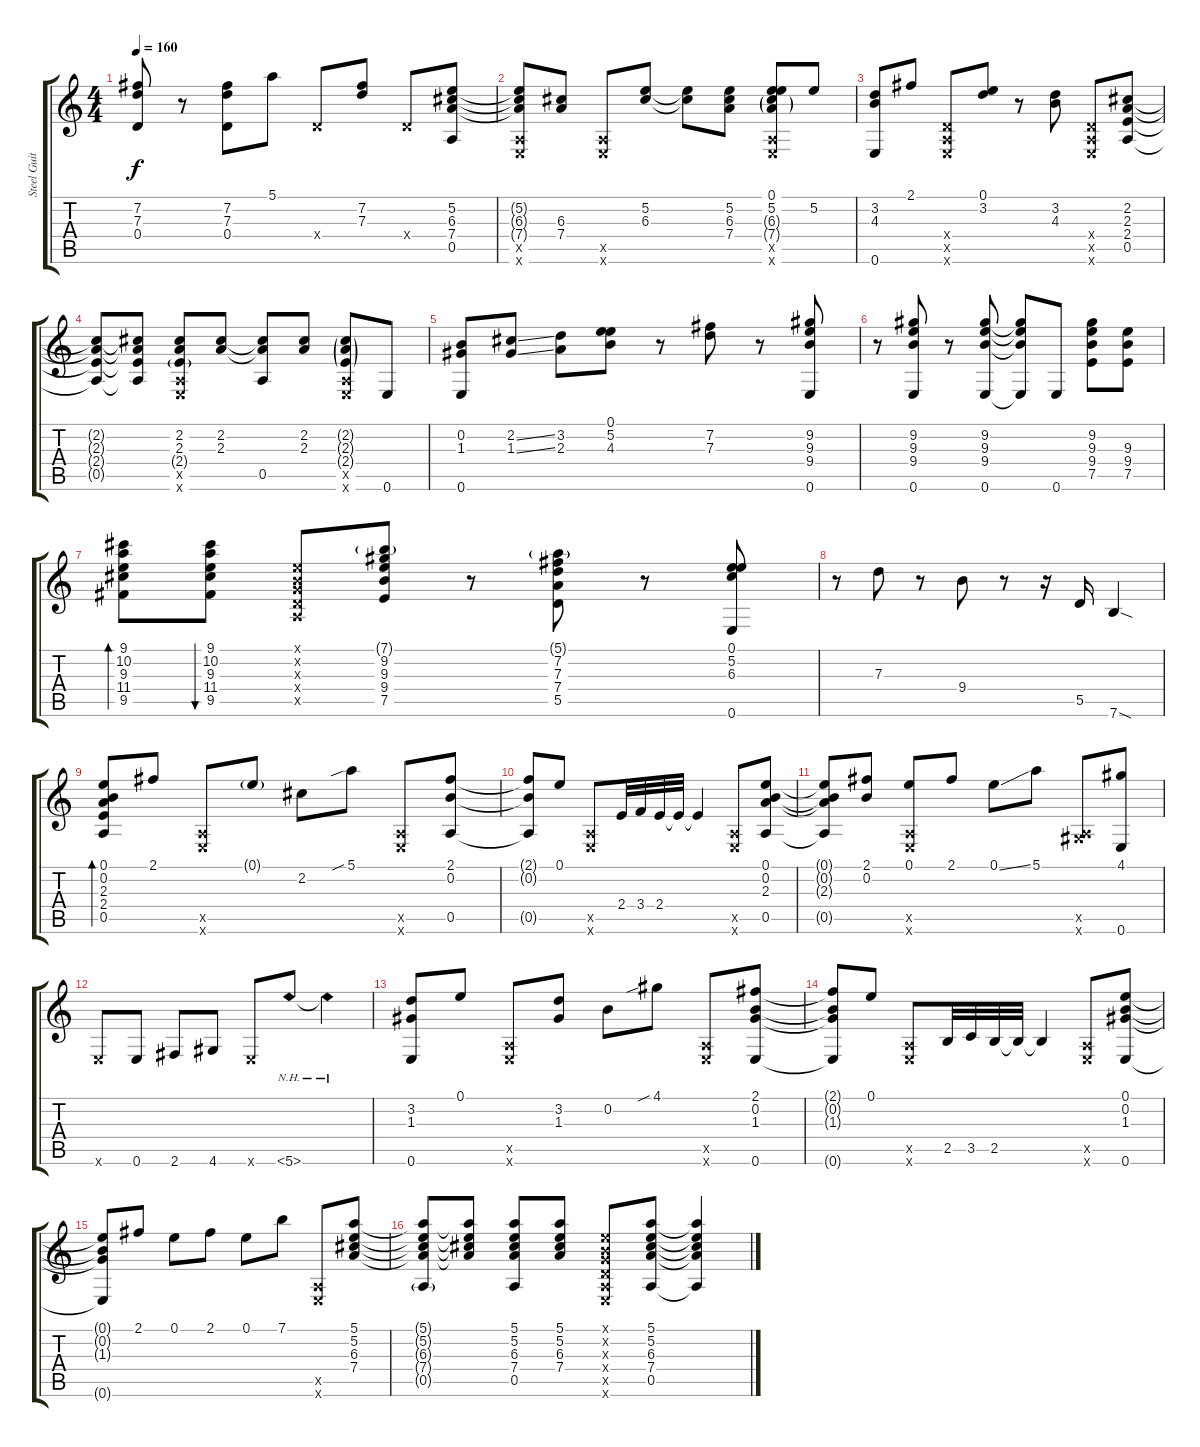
\track ("Steel Guitar" "Steel Guit") {instrument acousticguitarsteel}
\staff {score tabs}
\tuning (E4 B3 G3 D3 A2 E2) {hide}
\ts (4 4)
\tempo 160
\clef g2
\ks c
(7.2 7.3 0.4).8{dy f} r.8 (7.2 7.3 0.4).8 5.1.8 0.4{x}.8 (7.2 7.3).8 0.4{x}.8 (5.2 6.3 7.4 0.5).8 |
(5.2{t} 6.3{t} 7.4{t} 0.5{x} 0.6{x}).8 (6.3 7.4).8 (0.5{x} 0.6{x}).8 (5.2 6.3).8 (5.2{t} 6.3{t}).8 (5.2 6.3 7.4).8 (0.1 5.2 6.3{g} 7.4{g} 0.5{x} 0.6{x}).8 5.2.8 |
(3.2 4.3 0.6).8 2.1.8 (0.4{x} 0.5{x} 0.6{x}).8 (0.1 3.2).8 r.8 (3.2 4.3).8 (0.4{x} 0.5{x} 0.6{x}).8 (2.2 2.3 2.4 0.5).8 |
(2.2{t} 2.3{t} 2.4{t} 0.5{t}).8 (2.2{t} 2.3{t} 2.4{t} 0.5{t}).8 (2.2 2.3 2.4{g} 0.5{x} 0.6{x}).8 (2.2 2.3).8 (2.2{t} 2.3{t} 0.5).8 (2.2 2.3).8 (2.2{g} 2.3{g} 2.4{g} 0.5{x} 0.6{x}).8 0.6.8 |
(0.2 1.3 0.6).8 (2.2{ss} 1.3{ss}).8 (3.2 2.3).8 (0.1 5.2 4.3).8 r.8 (7.2 7.3).8 r.8 (9.2 9.3 9.4 0.6).8 |
r.8 (9.2 9.3 9.4 0.6).8 r.8 (9.2 9.3 9.4 0.6).8 (9.2{t} 9.3{t} 9.4{t} 0.6{t}).8 0.6.8 (9.2 9.3 9.4 7.5).8 (9.3 9.4 7.5).8 |
(9.1 10.2 9.3 11.4 9.5).8{bd 240} (9.1 10.2 9.3 11.4 9.5).8{bu 240} (0.1{x} 0.2{x} 0.3{x} 0.4{x} 0.5{x}).8 (7.1{g} 9.2 9.3 9.4 7.5).8 r.8 (5.1{g} 7.2 7.3 7.4 5.5).8 r.8 (0.1 5.2 6.3 0.6).8 |
r.8 7.3.8 r.8 9.4.8 r.8 r.16 5.5.16 7.6{sod}.4 |
(0.1 0.2 2.3 2.4 0.5).8{bd 240} 2.1.8 (0.5{x} 0.6{x}).8 0.1{g}.8 2.2.8 5.1{sib}.8 (0.5{x} 0.6{x}).8 (2.1 0.2 0.5).8 |
(2.1{t} 0.2{t} 0.5{t}).8 0.1.8 (0.5{x} 0.6{x}).8 2.4.32 3.4.32 2.4.32 2.4{t}.32 2.4{t}.4 (0.5{x} 0.6{x}).8 (0.1 0.2 2.3 0.5).8 |
(0.1{t} 0.2{t} 2.3{t} 0.5{t}).8 (2.1 0.2).8 (0.1 0.5{x} 0.6{x}).8 2.1.8 0.1{ss}.8 5.1.8 (0.5{x} 4.6{x}).8 (4.1 0.6).8 |
0.6{x}.8 0.6.8 2.6.8 4.6.8 0.6{x}.8 5.6{nh}.8 5.6{nh t}.4 |
(3.2 1.3 0.6).8 0.1.8 (0.5{x} 0.6{x}).8 (3.2 1.3).8 0.2.8 4.1{sib}.8 (0.5{x} 0.6{x}).8 (2.1 0.2 1.3 0.6).8 |
(2.1{t} 0.2{t} 1.3{t} 0.6{t}).8 0.1.8 (0.5{x} 0.6{x}).8 2.5.32 3.5.32 2.5.32 2.5{t}.32 2.5{t}.4 (0.5{x} 0.6{x}).8 (0.1 0.2 1.3 0.6).8 |
(0.1{t} 0.2{t} 1.3{t} 0.6{t}).8 2.1.8 0.1.8 2.1.8 0.1.8 7.1.8 (0.5{x} 0.6{x}).8 (5.1 5.2 6.3 7.4).8 |
(5.1{t} 5.2{t} 6.3{t} 7.4{t} 0.5{g}).8 (5.1{t} 5.2{t} 6.3{t} 7.4{t}).8 (5.1 5.2 6.3 7.4 0.5).8 (5.1 5.2 6.3 7.4).8 (0.1{x} 0.2{x} 0.3{x} 0.4{x} 0.5{x} 0.6{x}).8 (5.1 5.2 6.3 7.4 0.5).8 (5.1{t} 5.2{t} 6.3{t} 7.4{t} 0.5{t}).4
